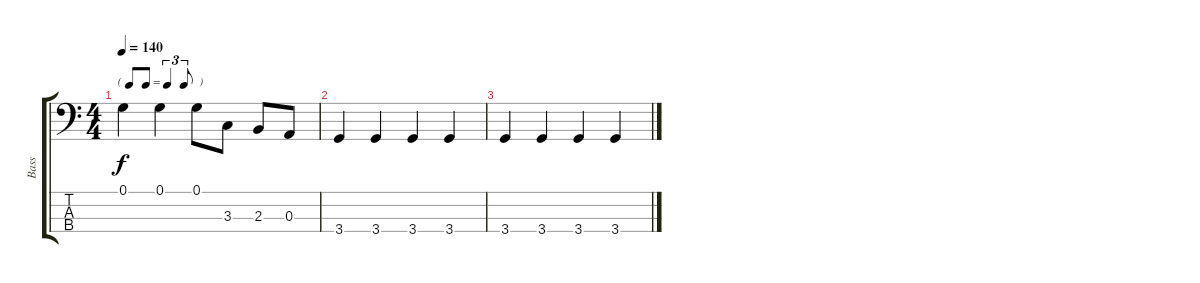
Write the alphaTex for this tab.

\track ("Bass" "Bass") {instrument electricbassfinger}
\staff {score tabs}
\tuning (G2 D2 A1 E1) {hide}
\ts (4 4)
\tf triplet8th
\tempo 140
\clef f4
\ks c
0.1.4{dy f} 0.1.4 0.1.8 3.3.8 2.3.8 0.3.8 |
3.4.4 3.4.4 3.4.4 3.4.4 |
3.4.4 3.4.4 3.4.4 3.4.4
